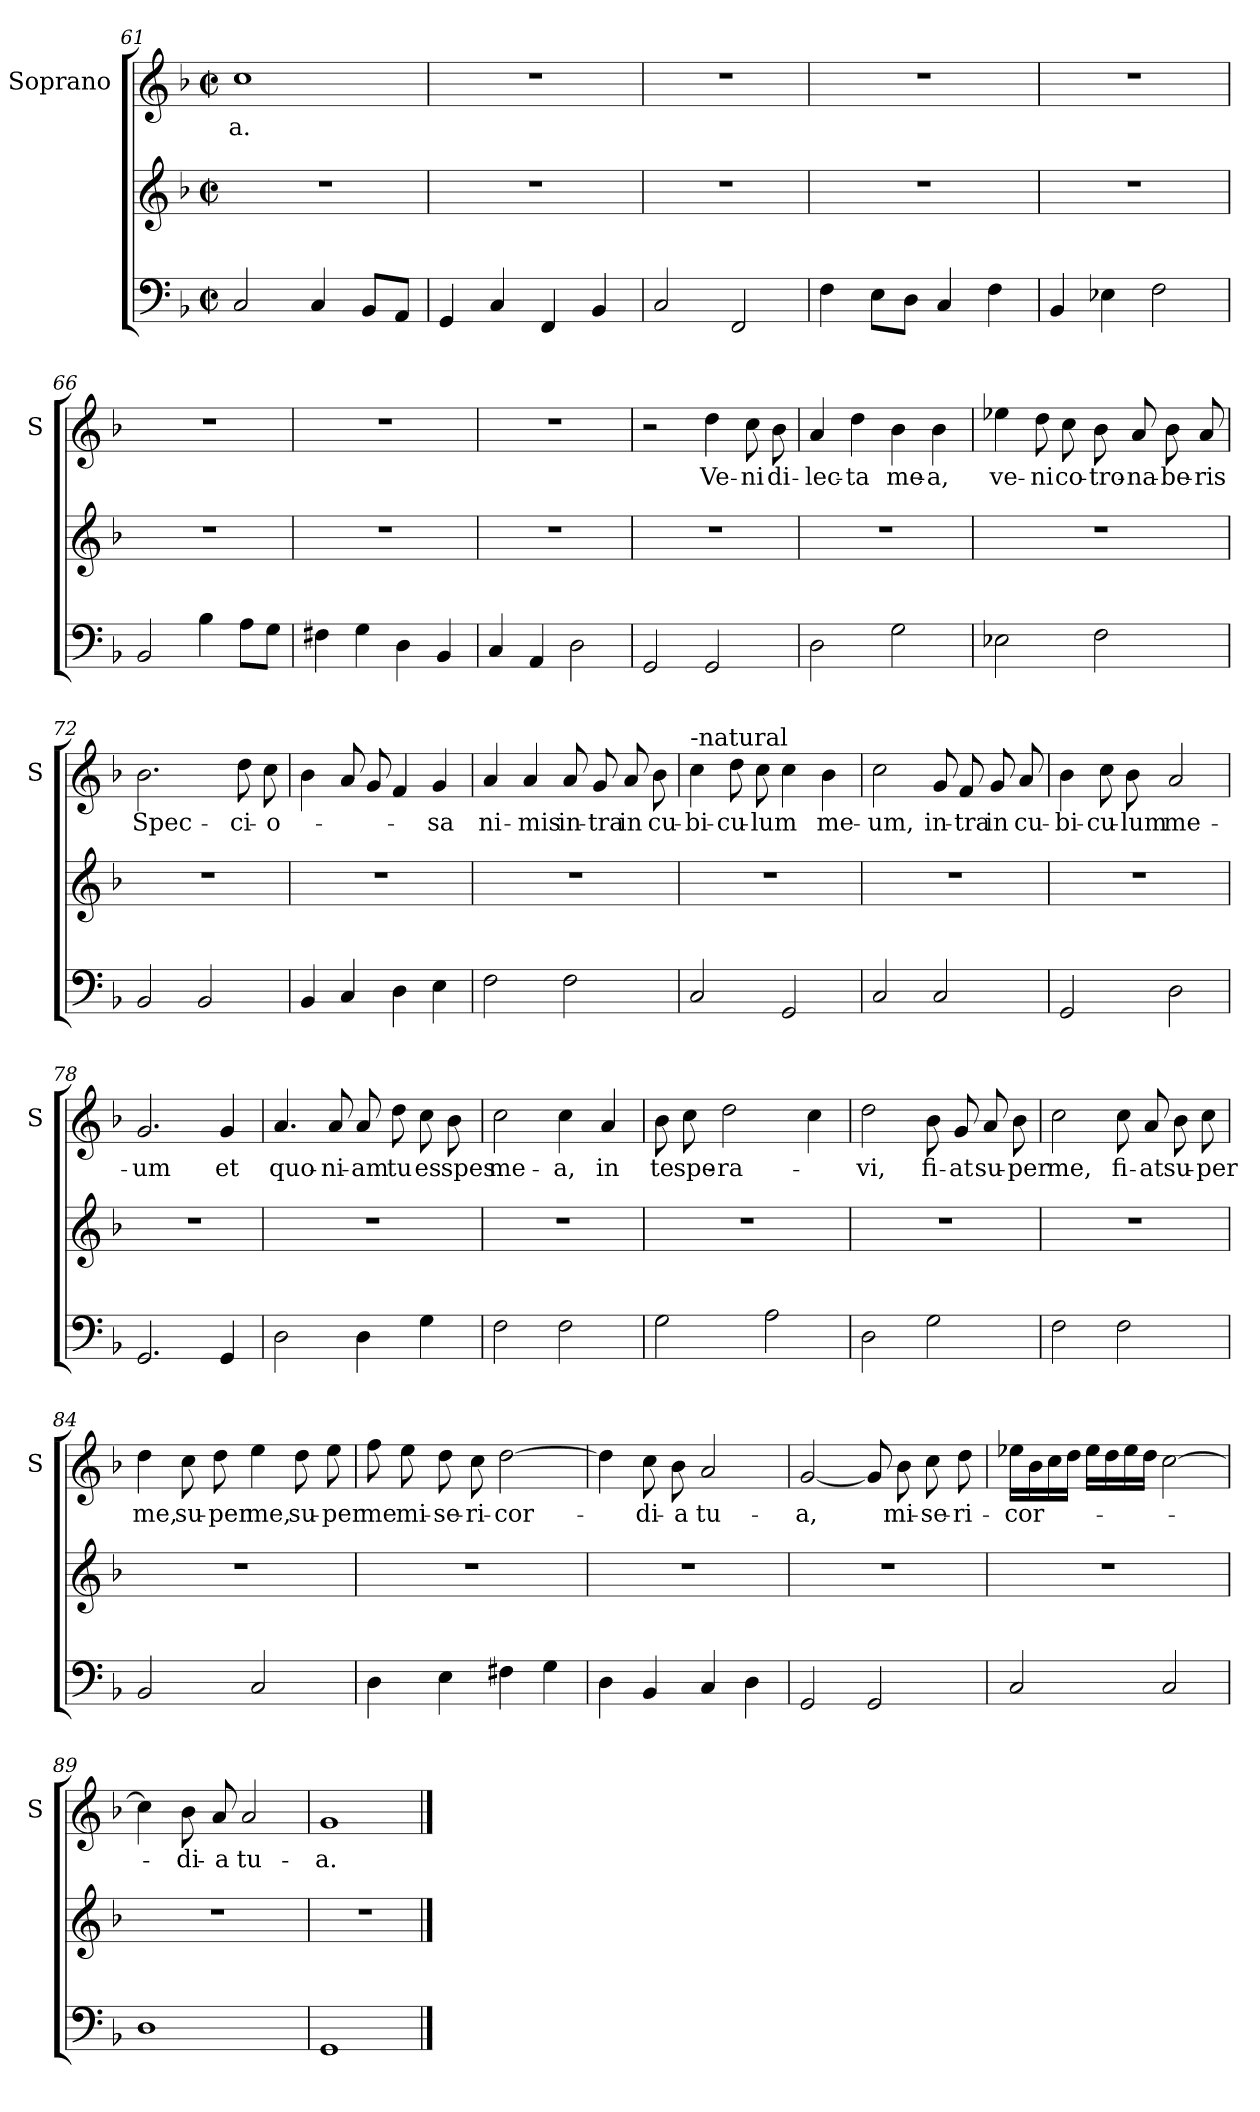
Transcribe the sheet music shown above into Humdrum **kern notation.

**kern	**kern	**kern	**text
*part2	*part2	*part1	*part1
*staff3	*staff2	*staff1	*staff1
*	*	*I"Soprano	*
*	*	*I'S	*
*clefF4	*clefG2	*clefG2	*
*k[b-]	*k[b-]	*k[b-]	*
*F:	*F:	*F:	*
*M2/2	*M2/2	*M2/2	*
*met(c|)	*met(c|)	*met(c|)	*
=61	=61	=61	=61
!	!	!	!LO:LY:b
2C/	1r	1cc	-a.
4C/	.	.	.
8BB-/L	.	.	.
8AA/J	.	.	.
=62	=62	=62	=62
4GG/	1r	1r	.
4C/	.	.	.
4FF/	.	.	.
4BB-/	.	.	.
=63	=63	=63	=63
2C/	1r	1r	.
2FF/	.	.	.
=64	=64	=64	=64
4F\	1r	1r	.
8E\L	.	.	.
8D\J	.	.	.
4C/	.	.	.
4F\	.	.	.
!!LO:LB:g=z
=65	=65	=65	=65
4BB-/	1r	1r	.
4E-X\	.	.	.
2F\	.	.	.
=66	=66	=66	=66
2BB-/	1r	1r	.
4B-\	.	.	.
8A\L	.	.	.
8G\J	.	.	.
=67	=67	=67	=67
4F#X\	1r	1r	.
4G\	.	.	.
4D\	.	.	.
4BB-/	.	.	.
=68	=68	=68	=68
4C/	1r	1r	.
4AA/	.	.	.
2D\	.	.	.
=69	=69	=69	=69
2GG/	1r	2r	.
!	!	!	!LO:LY:b
2GG/	.	4dd\	Ve-
!	!	!	!LO:LY:b
.	.	8cc\	-ni
!	!	!	!LO:LY:b
.	.	8b-\	di-
=70	=70	=70	=70
!	!	!	!LO:LY:b
2D\	1r	4a/	-lec-
!	!	!	!LO:LY:b
.	.	4dd\	-ta
!	!	!	!LO:LY:b
2G\	.	4b-\	me-
!	!	!	!LO:LY:b
.	.	4b-\	-a,
!!LO:LB:g=z
=71	=71	=71	=71
!	!	!	!LO:LY:b
2E-X\	1r	4ee-X\	ve-
!	!	!	!LO:LY:b
.	.	8dd\	-ni
!	!	!	!LO:LY:b
.	.	8cc\	co-
!	!	!	!LO:LY:b
2F\	.	8b-\	-tro-
!	!	!	!LO:LY:b
.	.	8a/	-na-
!	!	!	!LO:LY:b
.	.	8b-\	-be-
!	!	!	!LO:LY:b
.	.	8a/	-ris
=72	=72	=72	=72
!	!	!	!LO:LY:b
2BB-/	1r	2.b-\	Spec-
2BB-/	.	.	.
!	!	!	!LO:LY:b
.	.	8dd\	-ci-
!	!	!	!LO:LY:b
.	.	8cc\	-o-
=73	=73	=73	=73
4BB-/	1r	4b-\	.
4C/	.	8a/	.
.	.	8g/	.
4D\	.	4f/	.
!	!	!	!LO:LY:b
4E\	.	4g/	-sa
=74	=74	=74	=74
!	!	!	!LO:LY:b
2F\	1r	4a/	ni-
!	!	!	!LO:LY:b
.	.	4a/	-mis
!	!	!	!LO:LY:b
2F\	.	8a/	in-
!	!	!	!LO:LY:b
.	.	8g/	-tra
!	!	!	!LO:LY:b
.	.	8a/	in
!	!	!	!LO:LY:b
.	.	8b-\	cu-
=75	=75	=75	=75
!	!	!LO:TX:a:t=-natural	!
!	!	!	!LO:LY:b
2C/	1r	4cc\	-bi-
!	!	!	!LO:LY:b
.	.	8dd\	-cu-
!	!	!	!LO:LY:b
.	.	8cc\	-lum
2GG/	.	4cc\	.
!	!	!	!LO:LY:b
.	.	4b-\	me-
!!LO:LB:g=z
=76	=76	=76	=76
!	!	!	!LO:LY:b
2C/	1r	2cc\	-um,
!	!	!	!LO:LY:b
2C/	.	8g/	in-
!	!	!	!LO:LY:b
.	.	8f/	-tra
!	!	!	!LO:LY:b
.	.	8g/	in
!	!	!	!LO:LY:b
.	.	8a/	cu-
=77	=77	=77	=77
!	!	!	!LO:LY:b
2GG/	1r	4b-\	-bi-
!	!	!	!LO:LY:b
.	.	8cc\	-cu-
!	!	!	!LO:LY:b
.	.	8b-\	-lum
!	!	!	!LO:LY:b
2D\	.	2a/	me-
=78	=78	=78	=78
!	!	!	!LO:LY:b
2.GG/	1r	2.g/	-um
!	!	!	!LO:LY:b
4GG/	.	4g/	et
=79	=79	=79	=79
!	!	!	!LO:LY:b
2D\	1r	4.a/	quo-
!	!	!	!LO:LY:b
.	.	8a/	-ni-
!	!	!	!LO:LY:b
4D\	.	8a/	-am
!	!	!	!LO:LY:b
.	.	8dd\	tu
!	!	!	!LO:LY:b
4G\	.	8cc\	es
!	!	!	!LO:LY:b
.	.	8b-\	spes
=80	=80	=80	=80
!	!	!	!LO:LY:b
2F\	1r	2cc\	me-
!	!	!	!LO:LY:b
2F\	.	4cc\	-a,
!	!	!	!LO:LY:b
.	.	4a/	in
!!LO:PB:g=z
=81	=81	=81	=81
!	!	!	!LO:LY:b
2G\	1r	8b-\	te
!	!	!	!LO:LY:b
.	.	8cc\	spe-
!	!	!	!LO:LY:b
.	.	2dd\	-ra-
2A\	.	.	.
.	.	4cc\	.
=82	=82	=82	=82
!	!	!	!LO:LY:b
2D\	1r	2dd\	-vi,
!	!	!	!LO:LY:b
2G\	.	8b-\	fi-
!	!	!	!LO:LY:b
.	.	8g/	-at
!	!	!	!LO:LY:b
.	.	8a/	su-
!	!	!	!LO:LY:b
.	.	8b-\	-per
=83	=83	=83	=83
!	!	!	!LO:LY:b
2F\	1r	2cc\	me,
!	!	!	!LO:LY:b
2F\	.	8cc\	fi-
!	!	!	!LO:LY:b
.	.	8a/	-at
!	!	!	!LO:LY:b
.	.	8b-\	su-
!	!	!	!LO:LY:b
.	.	8cc\	-per
=84	=84	=84	=84
!	!	!	!LO:LY:b
2BB-/	1r	4dd\	me,
!	!	!	!LO:LY:b
.	.	8cc\	su-
!	!	!	!LO:LY:b
.	.	8dd\	-per
!	!	!	!LO:LY:b
2C/	.	4ee\	me,
!	!	!	!LO:LY:b
.	.	8dd\	su-
!	!	!	!LO:LY:b
.	.	8ee\	-per
=85	=85	=85	=85
!	!	!	!LO:LY:b
4D\	1r	8ff\	me
!	!	!	!LO:LY:b
.	.	8ee\	mi-
!	!	!	!LO:LY:b
4E\	.	8dd\	-se-
!	!	!	!LO:LY:b
.	.	8cc\	-ri-
!	!	!	!LO:LY:b
4F#X\	.	[2dd\	-cor-
4G\	.	.	.
!!LO:LB:g=z
=86	=86	=86	=86
4D\	1r	4dd\]	.
!	!	!	!LO:LY:b
4BB-/	.	8cc\	-di-
!	!	!	!LO:LY:b
.	.	8b-\	-a
!	!	!	!LO:LY:b
4C/	.	2a/	tu-
4D\	.	.	.
=87	=87	=87	=87
!	!	!	!LO:LY:b
2GG/	1r	[2g/	-a,
2GG/	.	8g/]	.
!	!	!	!LO:LY:b
.	.	8b-\	mi-
!	!	!	!LO:LY:b
.	.	8cc\	-se-
!	!	!	!LO:LY:b
.	.	8dd\	-ri-
=88	=88	=88	=88
!	!	!	!LO:LY:b
2C/	1r	16ee-X\LL	-cor-
.	.	16b-\	.
.	.	16cc\	.
.	.	16dd\JJ	.
.	.	16ee-\LL	.
.	.	16dd\	.
.	.	16ee-\	.
.	.	16dd\JJ	.
2C/	.	[2cc\	.
=89	=89	=89	=89
1D	1r	4cc\]	.
!	!	!	!LO:LY:b
.	.	8b-\	-di-
!	!	!	!LO:LY:b
.	.	8a/	-a
!	!	!	!LO:LY:b
.	.	2a/	tu-
=90	=90	=90	=90
!	!	!	!LO:LY:b
1GG	1r	1g	-a.
==	==	==	==
*-	*-	*-	*-
